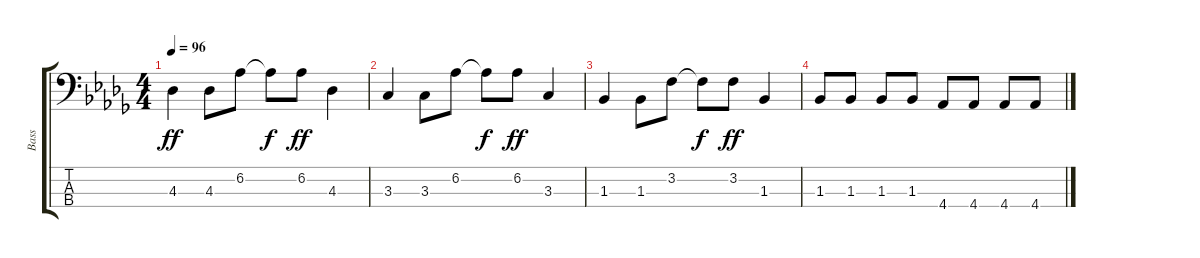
\track ("Bass" "Bass") {instrument electricbasspick}
\staff {score tabs}
\tuning (G2 D2 A1 E1) {hide}
\ts (4 4)
\tempo 96
\clef f4
\ks db
4.3.4{dy ff} 4.3.8 6.2.8 6.2{t}.8{dy f} 6.2.8{dy ff} 4.3.4 |
3.3.4 3.3.8 6.2.8 6.2{t}.8{dy f} 6.2.8{dy ff} 3.3.4 |
1.3.4 1.3.8 3.2.8 3.2{t}.8{dy f} 3.2.8{dy ff} 1.3.4 |
1.3.8 1.3.8 1.3.8 1.3.8 4.4.8 4.4.8 4.4.8 4.4.8
